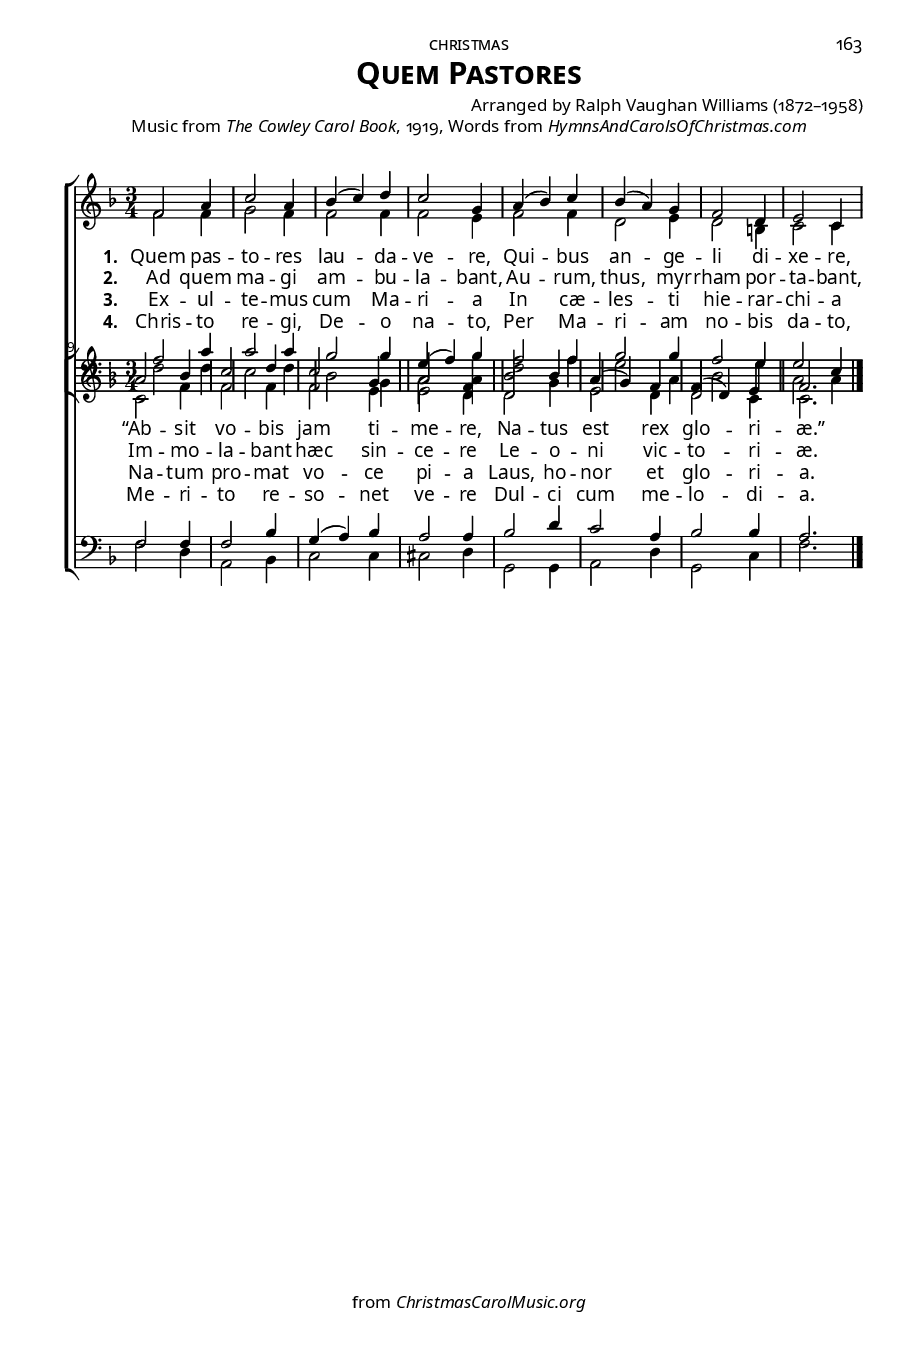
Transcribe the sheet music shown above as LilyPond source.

\version "2.14.2"
\include "util.ly"
\header {
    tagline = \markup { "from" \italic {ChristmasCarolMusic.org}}

    title = \markup{\override #'(font-name . "Garamond Premier Pro Semibold"){ \abs-fontsize #15 \smallCapsOldStyle"Quem Pastores"}}
%    poet = \markup\oldStyleNum"Anonymous, 14th Century"
%    composer = \markup\oldStyleNum"14th Century German"
    composer = \markup\oldStyleNum"Arranged by Ralph Vaughan Williams (1872–1958)"
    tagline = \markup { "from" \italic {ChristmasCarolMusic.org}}
  }
\paper {
  print-all-headers = ##f
  paper-height = 9\in
  paper-width = 6\in
  indent = 0\in
  %system-system-spacing = #'((basic-distance . 10) (padding . 0))
  system-system-spacing =
    #'((basic-distance . 0)
       (minimum-distance . 0)
       (padding . -15)
       (stretchability . 100))
  score-markup-spacing =
    #'((basic-distance . 0)
       (minimum-distance . 0)
       (padding . 0)
       (stretchability . 0))
  ragged-last-bottom = ##t
  ragged-bottom = ##f
  two-sided = ##t
  inner-margin = 0.5\in
  outer-margin = 0.25\in
  top-margin = 0.25\in
  bottom-margin = 0.25\in
  first-page-number = #163
  print-first-page-number = ##t
  headerLine = \markup{\override #'(font-name . "Garamond Premier Pro") \smallCapsOldStyle"christmas"}
  oddHeaderMarkup = \markup\fill-line{
     \override #'(font-name . "Garamond Premier Pro")\abs-fontsize #8.5
     \combine 
        \fill-line{"" \if \should-print-page-number
        \oldStylePageNum""
        }
        \fill-line{\headerLine}
  }
  evenHeaderMarkup = \markup {
     \override #'(font-name . "Garamond Premier Pro")\abs-fontsize #8.5
     \combine
        \if \should-print-page-number
        \oldStylePageNum""
        \fill-line{\headerLine}
  }
}
#(set-global-staff-size 15) \paper{ #(define fonts (make-pango-font-tree "GoudyOlSt BT" "Garamond Premier Pro" "Garamond Premier Pro" (/ 15 20))) }

\markup \fill-line {\center-column{
  \concat{ "Music from " \italic "The Cowley Carol Book" \oldStyleNum", 1919, Words from " \italic "HymnsAndCarolsOfChristmas.com"}}}
\markup\vspace#1



















global = {
  \key f \major
  \time 3/4
  \autoBeamOff
  \override DynamicLineSpanner #'staff-padding = #0.0
  \override DynamicLineSpanner #'Y-extent = #'(-1 . 1)
}

sopMusic = \relative c' {
  f2 a4 |
  c2 a4 |
  bes( c) d |
  c2 g4 |
  a( bes) c |
  
  bes( a) g |
  f2 d4 |
  e2 c4 |
  a'2 bes4 |
  c2 d4 |
  
  c2 g4 |
  a2 f4 |
  bes2 bes4 |
  a( g) f |
  f( d) e |
  f2. \bar "|."
}
sopWords = \lyricmode {
  
}

altoMusic = \relative c' {
  f2 f4 |
  g2 f4 |
  f2 f4 |
  f2 e4 |
  f2 f4 |
  
  d2 e4 |
  d2 b4 |
  c2 c4 |
  c2 f4 |
  f2 f4 |
  
  f2 e4 |
  e2 d4 |
  d2 g4 |
  e2 d4 |
  d2 c4 |
  c2. \bar "|."
}
altoWords = \lyricmode {
  \dropLyricsIX
  \set stanza = #"1. "
  Quem pas -- to -- res lau -- da -- ve -- re,
  Qui -- bus an -- ge -- li di -- xe -- re,
  “Ab -- sit vo -- bis jam ti -- me -- re,
  Na -- tus est rex glo -- ri -- æ.”
}
altoWordsII = \lyricmode {
  \dropLyricsIX
%\markup\italic
  \set stanza = #"2. "
  Ad quem ma -- gi am -- bu -- la -- bant,
  Au -- rum, thus, myr -- rham por -- ta -- bant,
  Im -- mo -- la -- bant hæc sin -- ce -- re
  Le -- o -- ni vic -- to -- ri -- æ.
}
altoWordsIII = \lyricmode {
  \dropLyricsIX
  \set stanza = #"3. "
  Ex -- ul -- te -- mus cum Ma -- ri -- a
  In cæ -- les -- ti hie -- rar -- chi -- a
  Na -- tum pro -- mat vo -- ce pi -- a
  Laus, ho -- nor et glo -- ri -- a.
}
altoWordsIV = \lyricmode {
  \dropLyricsIX
  \set stanza = #"4. "
  Chris -- to re -- gi, De -- o na -- to,
  Per Ma -- ri -- am no -- bis da -- to,
  Me -- ri -- to re -- so -- net ve -- re
  Dul -- ci cum me -- lo -- di -- a.
}
altoWordsV = \lyricmode {
  \set stanza = #"5. "
  \set ignoreMelismata = ##t
}
altoWordsVI = \lyricmode {
  \set stanza = #"6. "
  \set ignoreMelismata = ##t
}
tenorMusic = \relative c' {
  a2 c4 |
  c2 c4 |
  bes2 bes4 |
  g( a) bes |
  a2 a4 |
  
  bes2 bes4 |
  a2 g4 |
  g2 e4 |
  f2 f4 |
  f2 bes4 |
  
  g( a) bes |
  a2 a4 |
  bes2 d4 |
  c2 a4 |
  bes2 bes4 |
  a2. \bar "|."
}
tenorWords = \lyricmode {

}

bassMusic = \relative c {
  f2 f4 |
  e2 f4 |
  d2 bes4 |
  c2 c4 |
  f2 a4 |
  
  g2 c,4 |
  d2 g4 |
  c,2 c4 |
  f2 d4 |
  a2 bes4 |
  
  c2 c4 |
  cis2 d4 |
  g,2 g4 |
  a2 d4 |
  g,2 c4 |
  f2. \bar "|."
}
bassWords = \lyricmode {

}

pianoRH = \relative c' {
  
}
pianoLH = \relative c' {
  
}

\score {
  <<
   \new ChoirStaff <<
    \new Staff = women <<
      \new Voice = "sopranos" { \voiceOne << \global \sopMusic >> }
      \new Voice = "altos" { \voiceTwo << \global \altoMusic >> }
    >>
    \new Lyrics \with { alignAboveContext = #"women" \override VerticalAxisGroup #'nonstaff-relatedstaff-spacing = #'((basic-distance . 1))} \lyricsto "sopranos" \sopWords
    \new Lyrics = "altosVI"  \with { alignBelowContext = #"women" } \lyricsto "altos" \altoWordsVI
    \new Lyrics = "altosV"  \with { alignBelowContext = #"women" } \lyricsto "altos" \altoWordsV
    \new Lyrics = "altosIV"  \with { alignBelowContext = #"women" } \lyricsto "altos" \altoWordsIV
    \new Lyrics = "altosIII"  \with { alignBelowContext = #"women" } \lyricsto "altos" \altoWordsIII
    \new Lyrics = "altosII"  \with { alignBelowContext = #"women" } \lyricsto "altos" \altoWordsII
    \new Lyrics = "altos"  \with { alignBelowContext = #"women" \override VerticalAxisGroup #'nonstaff-relatedstaff-spacing = #'((padding . -0.5)) } \lyricsto "altos" \altoWords
   \new Staff = men <<
      \clef bass
      \new Voice = "tenors" { \voiceOne << \global \tenorMusic >> }
      \new Voice = "basses" { \voiceTwo << \global \bassMusic >> }
    >>
    \new Lyrics \with { alignAboveContext = #"men" \override VerticalAxisGroup #'nonstaff-relatedstaff-spacing = #'((basic-distance . 1)) } \lyricsto "tenors" \tenorWords
    \new Lyrics \with { alignBelowContext = #"men" \override VerticalAxisGroup #'nonstaff-relatedstaff-spacing = #'((basic-distance . 1)) } \lyricsto "basses" \bassWords
  >>
%    \new PianoStaff << \new Staff { \new Voice { \pianoRH } } \new Staff { \clef "bass" \pianoLH } >>
  >>
  \layout {
    \context {
      \Score
      %\override SpacingSpanner #'base-shortest-duration = #(ly:make-moment 1 8)
      %\override SpacingSpanner #'common-shortest-duration = #(ly:make-moment 1 4)
    }
    \context {
      % Remove all empty staves
      % \Staff \RemoveEmptyStaves \override VerticalAxisGroup #'remove-first = ##t
    }
    \context {
      \Lyrics
      \override LyricText #'X-offset = #center-on-word
    }
  }
  
  \midi {
    \tempo 4 = 120
    \set Staff.midiInstrument = "piccolo"
  
    \context {
      \Voice
      \remove "Dynamic_performer"
    }
  }
}
